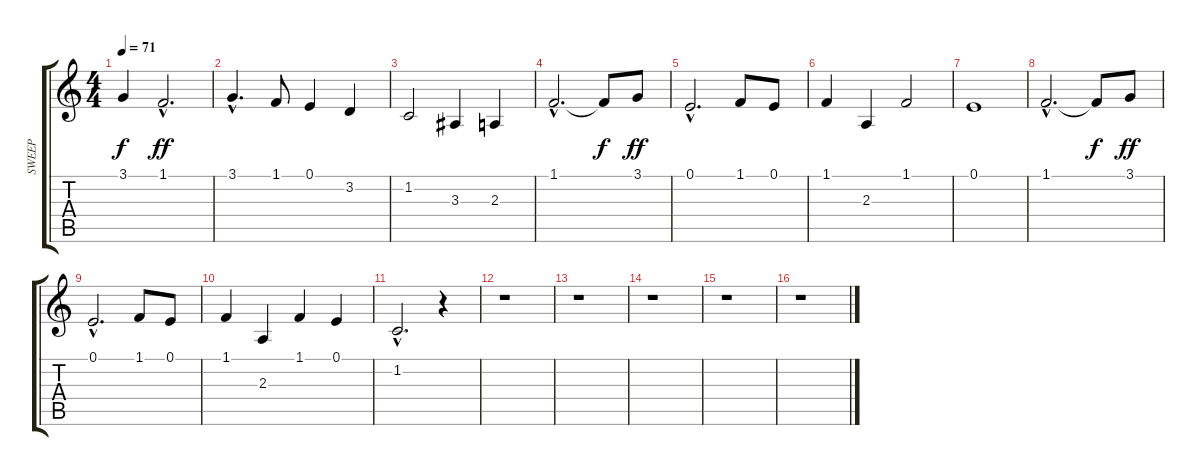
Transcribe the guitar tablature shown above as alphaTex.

\track ("SWEEP" "SWEEP") {instrument pad8sweep}
\staff {score tabs}
\tuning (E4 B3 G3 D3 A2 E2) {hide}
\ts (4 4)
\tempo 71
\clef g2
\ks c
3.1{t}.4{dy f} 1.1{hac}.2{d dy ff} |
3.1{hac}.4{d} 1.1.8 0.1.4 3.2.4 |
1.2.2 3.3.4 2.3.4 |
1.1{hac}.2{d} 1.1{t}.8{dy f} 3.1.8{dy ff} |
0.1{hac}.2{d} 1.1.8 0.1.8 |
1.1.4 2.3.4 1.1.2 |
0.1.1 |
1.1{hac}.2{d} 1.1{t}.8{dy f} 3.1.8{dy ff} |
0.1{hac}.2{d} 1.1.8 0.1.8 |
1.1.4 2.3.4 1.1.4 0.1.4 |
1.2{hac}.2{d} r.4 |
r.1 |
r.1 |
r.1 |
r.1 |
r.1
